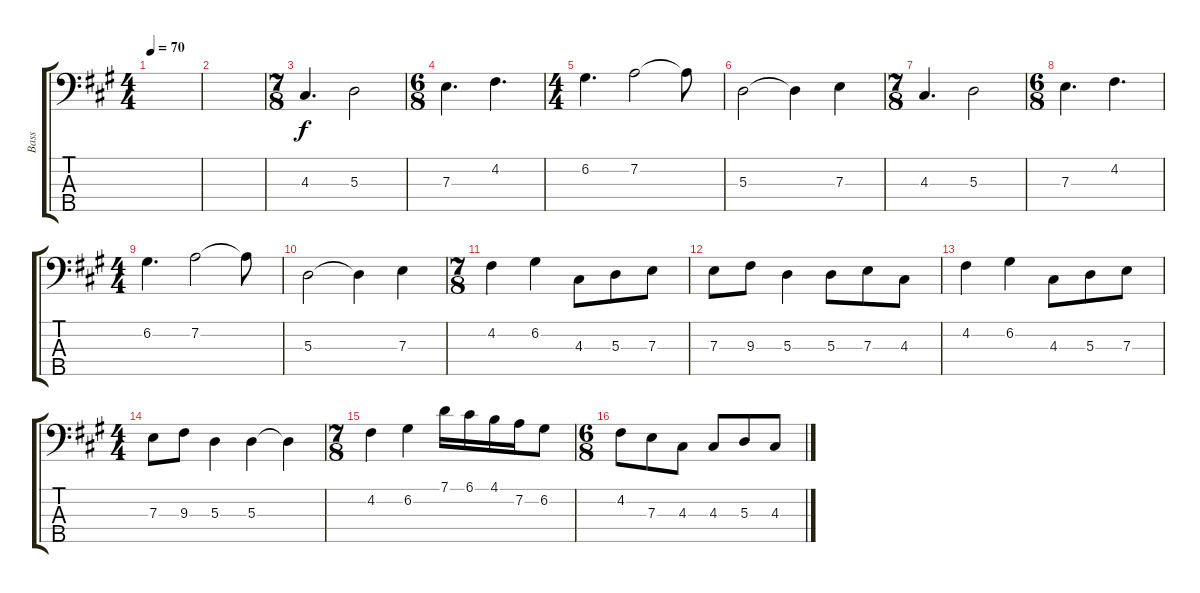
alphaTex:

\track ("Bass" "Bass") {instrument electricbassfinger}
\staff {score tabs}
\tuning (G2 D2 A1 E1 B0) {hide}
\ts (4 4)
\tempo 70
\clef f4
\ks a
|
|
\ts (7 8)
4.3.4{d} 5.3.2 |
\ts (6 8)
7.3.4{d} 4.2.4{d} |
\ts (4 4)
6.2.4{d} 7.2.2 7.2{t}.8 |
5.3.2 5.3{t}.4 7.3.4 |
\ts (7 8)
4.3.4{d} 5.3.2 |
\ts (6 8)
7.3.4{d} 4.2.4{d} |
\ts (4 4)
6.2.4{d} 7.2.2 7.2{t}.8 |
5.3.2 5.3{t}.4 7.3.4 |
\ts (7 8)
4.2.4 6.2.4 4.3.8 5.3.8 7.3.8 |
7.3.8 9.3.8 5.3.4 5.3.8 7.3.8 4.3.8 |
4.2.4 6.2.4 4.3.8 5.3.8 7.3.8 |
\ts (4 4)
7.3.8 9.3.8 5.3.4 5.3.4 5.3{t}.4 |
\ts (7 8)
4.2.4 6.2.4 7.1.16 6.1.16 4.1.16 7.2.16 6.2.8 |
\ts (6 8)
4.2.8 7.3.8 4.3.8 4.3.8 5.3.8 4.3.8
